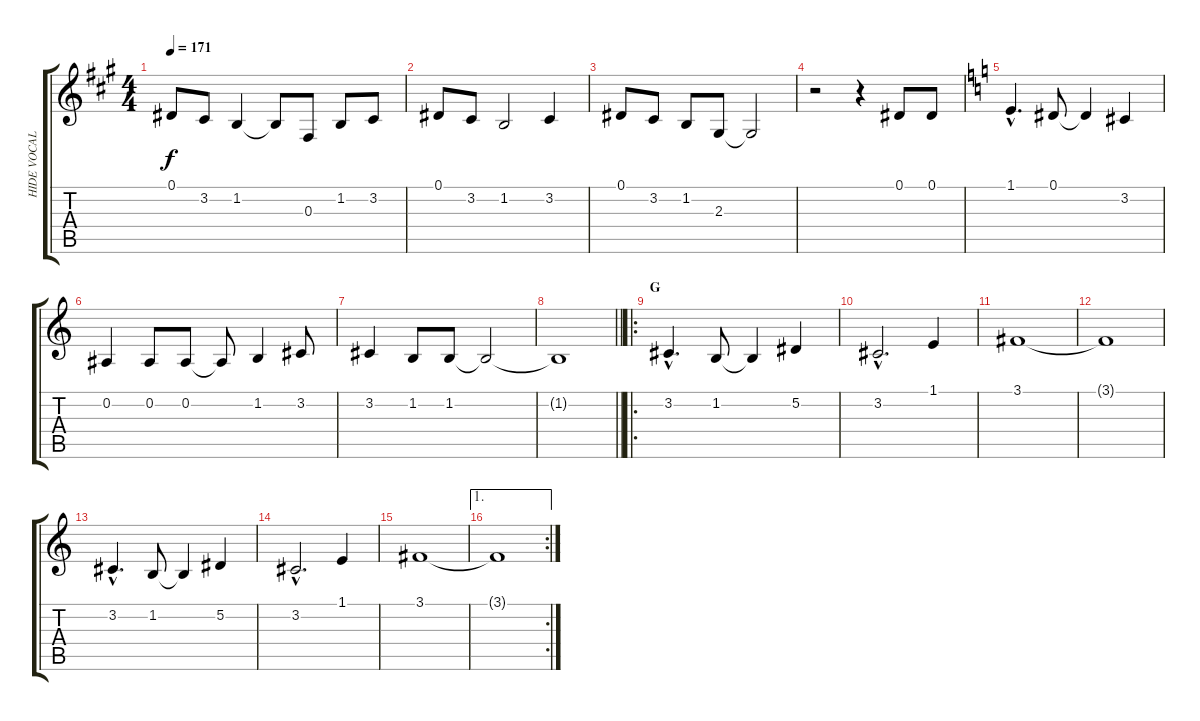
\track ("HIDE VOCAL" "HIDE VOCAL") {instrument oboe}
\staff {score tabs}
\tuning (Eb4 Bb3 Gb3 Db3 Ab2 Eb2) {hide}
\ts (4 4)
\tempo 171
\clef g2
\ks a
0.1.8{dy f} 3.2.8 1.2.4 1.2{t}.8 0.3.8 1.2.8 3.2.8 |
0.1.8 3.2.8 1.2.2 3.2.4 |
0.1.8 3.2.8 1.2.8 2.3.8 2.3{t}.2 |
r.2 r.4 0.1.8 0.1.8 |
\ks c
1.1{hac}.4{d} 0.1.8 0.1{t}.4 3.2.4 |
0.2.4 0.2.8 0.2.8 0.2{t}.8 1.2.4 3.2.8 |
3.2.4 1.2.8 1.2.8 1.2{t}.2 |
\barLineRight lightlight
1.2{t}.1 |
\ro
\section ("" "G")
3.2{hac}.4{d} 1.2.8 1.2{t}.4 5.2.4 |
3.2{hac}.2{d} 1.1.4 |
3.1.1 |
3.1{t}.1 |
3.2{hac}.4{d} 1.2.8 1.2{t}.4 5.2.4 |
3.2{hac}.2{d} 1.1.4 |
3.1.1 |
\ae 1
\rc 2
3.1{t}.1
